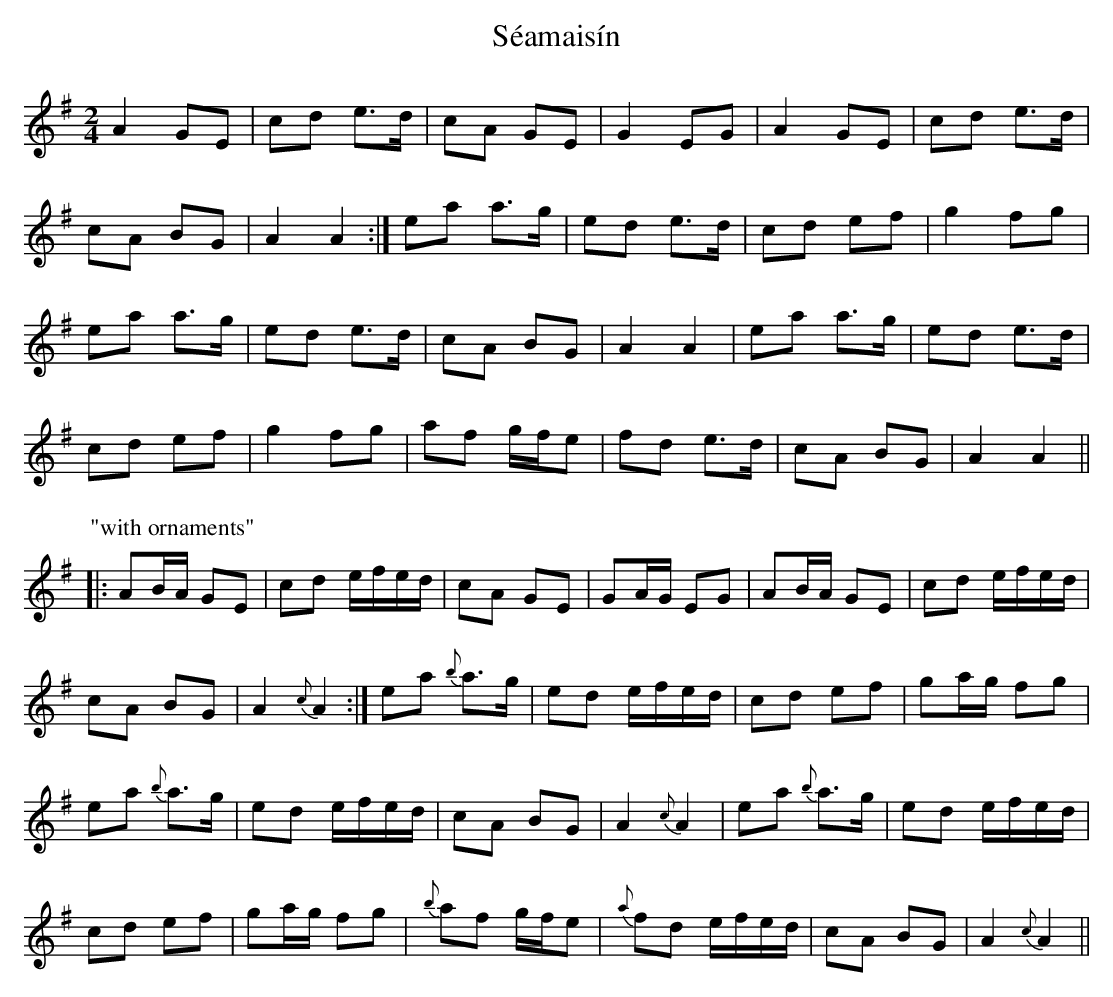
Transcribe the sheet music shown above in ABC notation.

X:1
T:Séamaisín
M:2/4
L:1/8
K:Ador
A2 GE | cd e>d | cA GE | G2 EG |A2 GE | cd e>d |
cA BG | A2 A2 :|ea a>g | ed e>d | cd ef | g2 fg |
ea a>g | ed e>d | cA BG | A2 A2 |ea a>g | ed e>d |
cd ef | g2 fg |af g/2f/2e | fd e>d | cA BG | A2 A2 ||
P:"with ornaments"
|:AB/2A/2 GE | cd e/2f/2e/2d/2 | cA GE | GA/2G/2 EG |AB/2A/2 GE | cd e/2f/2e/2d/2 |
cA BG | A2 {c}A2 :|ea {b}a>g | ed e/2f/2e/2d/2 | cd ef | ga/2g/2 fg |
ea {b}a>g | ed e/2f/2e/2d/2 | cA BG | A2 {c}A2 |ea {b}a>g | ed e/2f/2e/2d/2 |
cd ef | ga/2g/2 fg |{b}af g/2f/2e | {a}fd e/2f/2e/2d/2 | cA BG | A2 {c}A2 ||
